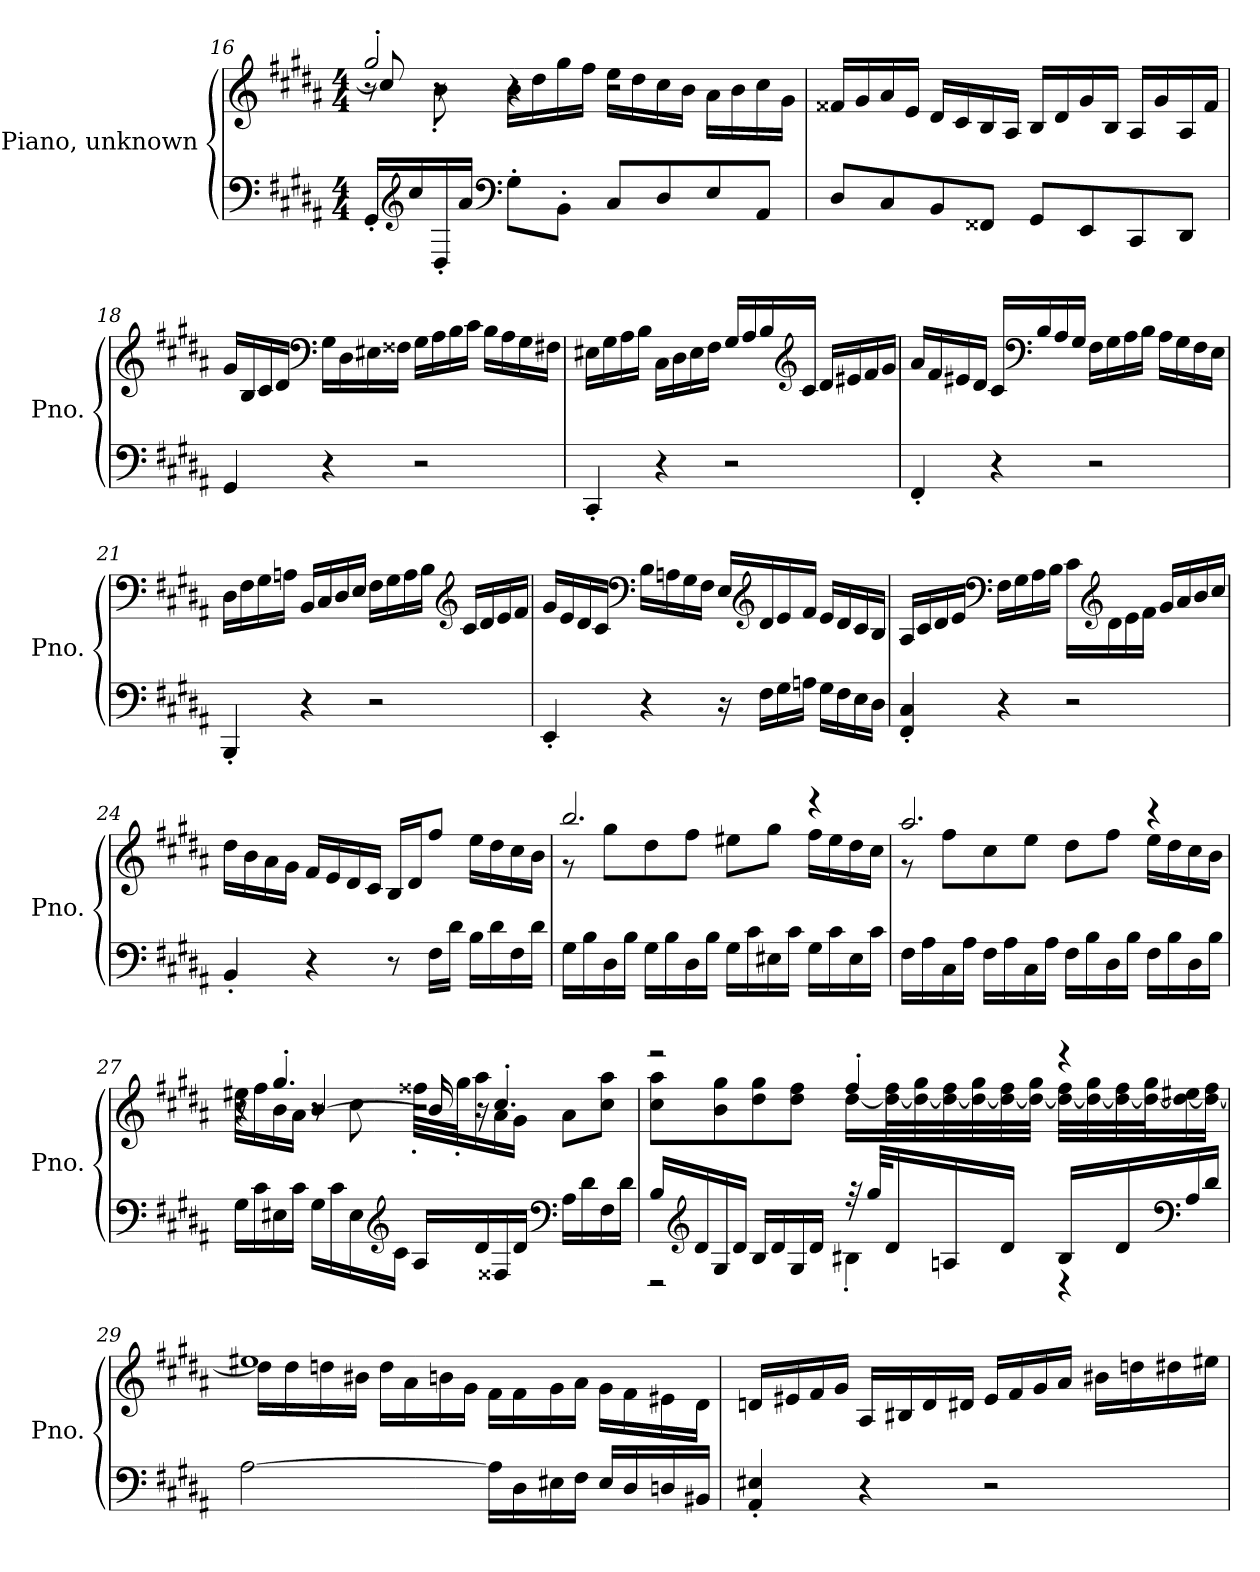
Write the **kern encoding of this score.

**kern	**kern
*part1	*part1
*staff2	*staff1
*I"Piano, unknown	*
*I'Pno.	*
*clefF4	*clefG2
*k[f#c#g#d#a#]	*k[f#c#g#d#a#]
*M4/4	*M4/4
=16	=16
*	*^
*	*	*^
16GG#'/LL	2gg#'/	8r	8cc#/]
*clefG2	*	*	*
16cc#/	.	.	.
16D#'/	.	8b'\	8r
16a#/JJ	.	.	.
*clefF4	*	*	*
8G#'\L	.	16b\LL	4r
.	.	16dd#\	.
8BB'\J	.	16gg#\	.
.	.	16ff#\JJ	.
8C#/L	2r	16ee\LL	2r
.	.	16dd#\	.
8D#/	.	16cc#\	.
.	.	16b\JJ	.
8E/	.	16a#\LL	.
.	.	16b\	.
8AA#/J	.	16cc#\	.
.	.	16g#\JJ	.
*	*v	*v	*v
!!LO:LB:g=z
=17	=17
8D#/L	16f##X/LL
.	16g#/
8C#/	16a#/
.	16e/JJ
8BB/	16d#/LL
.	16c#/
8FF##X/J	16B/
.	16A#/JJ
8GG#/L	16B/LL
.	16d#/
8EE/	16g#/
.	16B/JJ
8CC#/	16A#/LL
.	16g#/
8DD#/J	16A#/
.	16f##/JJ
=18	=18
4GG#/	16g#/LL
.	16B/
.	16c#/
.	16d#/JJ
*	*clefF4
4r	16G#\LL
.	16D#\
.	16E#X\
.	16F##X\JJ
2r	16G#\LL
.	16A#\
.	16B\
.	16c#\JJ
.	16B\LL
.	16A#\
.	16G#\
.	16F#X\JJ
!!LO:LB:g=z
=19	=19
4CC#'/	16E#X\LL
.	16G#\
.	16A#\
.	16B\JJ
4r	16C#\LL
.	16D#\
.	16E#\
.	16F#\JJ
2r	16G#/LL
.	16A#/
.	16B/
*	*clefG2
.	16c#/JJ
.	16d#/LL
.	16e#X/
.	16f#/
.	16g#/JJ
=20	=20
4FF#'/	16a#/LL
.	16f#/
.	16e#X/
.	16d#/JJ
4r	16c#/LL
*	*clefF4
.	16B/
.	16A#/
.	16G#/JJ
2r	16F#\LL
.	16G#\
.	16A#\
.	16B\JJ
.	16A#\LL
.	16G#\
.	16F#\
.	16E\JJ
!!LO:LB:g=z
=21	=21
4BBB'/	16D#\LL
.	16F#\
.	16G#\
.	16An\JJ
4r	16BB/LL
.	16C#/
.	16D#/
.	16E/JJ
2r	16F#\LL
.	16G#\
.	16A\
.	16B\JJ
*	*clefG2
.	16c#/LL
.	16d#/
.	16e/
.	16f#/JJ
=22	=22
4EE'/	16g#/LL
.	16e/
.	16d#/
.	16c#/JJ
*	*clefF4
4r	16B\LL
.	16An\
.	16G#\
.	16F#\JJ
16r	16E/LL
*	*clefG2
16F#\LL	16d#/
16G#\	16e/
16An\JJ	16f#/JJ
16G#\LL	16e/LL
16F#\	16d#/
16E\	16c#/
16D#\JJ	16B/JJ
!!LO:LB:g=z
=23	=23
4FF#/' 4C#/'	16A#/LL
.	16c#/
.	16d#/
.	16e/JJ
*	*clefF4
4r	16F#\LL
.	16G#\
.	16A#\
.	16B\JJ
2r	16c#\LL
*	*clefG2
.	16d#\
.	16e\
.	16f#\JJ
.	16g#/LL
.	16a#/
.	16b/
.	16cc#/JJ
=24	=24
4BB'/	16dd#\LL
.	16b\
.	16a#\
.	16g#\JJ
4r	16f#/LL
.	16e/
.	16d#/
.	16c#/JJ
8r	16B/LL
.	16d#/J
16F#\LL	8ff#/J
16d#\JJ	.
16B\LL	16ee\LL
16d#\	16dd#\
16F#\	16cc#\
16d#\JJ	16b\JJ
!!LO:PB:g=z
=25	=25
*	*^
16G#\LL	2.bb/	8r
16B\	.	.
16D#\	.	8gg#\L
16B\JJ	.	.
16G#\LL	.	8dd#\
16B\	.	.
16D#\	.	8ff#\J
16B\JJ	.	.
16G#\LL	.	8ee#X\L
16c#\	.	.
16E#X\	.	8gg#\J
16c#\JJ	.	.
16G#\LL	4r	16ff#\LL
16c#\	.	16ee#\
16E#\	.	16dd#\
16c#\JJ	.	16cc#\JJ
=26	=26	=26
16F#\LL	2.aa#/	8r
16A#\	.	.
16C#\	.	8ff#\L
16A#\JJ	.	.
16F#\LL	.	8cc#\
16A#\	.	.
16C#\	.	8ee\J
16A#\JJ	.	.
16F#\LL	.	8dd#\L
16B\	.	.
16D#\	.	8ff#\J
16B\JJ	.	.
16F#\LL	4r	16ee\LL
16B\	.	16dd#\
16D#\	.	16cc#\
16B\JJ	.	16b\JJ
!!LO:LB:g=z
=27	=27	=27
*	*	*^
16G#\LL	8r	16ee#X\LL	4r
16c#\	.	16ff#\	.
16E#X\	4.gg#'/	16b\	.
16c#\JJ	.	16a#\JJ	.
16G#\LL	.	8r	[4b/
16c#\	.	.	.
16E#\	.	8cc#\	.
*clefG2	*	*	*
16c#\JJ	.	.	.
16A#/LL	2r	32ff##X'\LLL	16b/]
.	.	32gg#'\J	.
16d#/	.	16aa#\	16r
16F##X/	.	16a#\	4.cc#'/
16d#/JJ	.	16g#\JJ	.
*clefF4	*	*	*
16A#\LL	.	8a#\L	.
16d#\	.	.	.
16F##\	.	8cc#\ 8aa#\J	.
16d#\JJ	.	.	.
*	*	*v	*v
!!LO:LB:g=z
=28	=28	=28
*^	*	*
16B/LL	2r	2r	8cc#\ 8aa#\L
*clefG2	*	*	*
16d#/	.	.	.
16G#/	.	.	8b\ 8gg#\
16d#/JJ	.	.	.
16B/LL	.	.	8dd#\ 8gg#\
16d#/	.	.	.
16G#/	.	.	8dd#\ 8ff#\J
16d#/JJ	.	.	.
32r	4B#X'\	4ff#'/	[16dd#\LL
32gg#/KLL	.	.	.
16d#/	.	.	32dd#\_ 32ff#\L
.	.	.	32dd#\_ 32gg#\
16An/	.	.	32dd#\_ 32ff#\
.	.	.	32dd#\_ 32gg#\
16d#/JJ	.	.	32dd#\_ 32ff#\
.	.	.	32dd#\_ 32gg#\JJJ
16B#/LL	4r	4r	32dd#\_ 32ff#\LLL
.	.	.	32dd#\_ 32gg#\
16d#/	.	.	32dd#\_ 32ff#\
.	.	.	32dd#\_ 32gg#\J
*clefF4	*	*	*
16A/	.	.	16dd#\_ 16ee#X\
16d#/JJ	.	.	16dd#\_ 16ff#\JJ
*v	*v	*	*
!!LO:LB:g=z	!!
=29	=29	=29
[2A#\	1ee#X	16dd#\LL]
.	.	16dd#\
.	.	16ddn\
.	.	16b#X\JJ
.	.	16dd\LL
.	.	16a#\
.	.	16bn\
.	.	16g#\JJ
16A#\LL]	.	16f#\LL
16D#\	.	16f#\
16E#X\	.	16g#\
16F#\JJ	.	16a#\JJ
16E#/LL	.	16g#\LL
16D#/	.	16f#\
16Dn/	.	16e#X\
16BB#X/JJ	.	16d#\JJ
*	*v	*v
=30	=30
4AA#/' 4E#X/'	16dn/LL
.	16e#X/
.	16f#/
.	16g#/JJ
4r	16A#/LL
.	16B#X/
.	16d/
.	16d#X/JJ
2r	16e#/LL
.	16f#/
.	16g#/
.	16a#/JJ
.	16b#X\LL
.	16ddn\
.	16dd#X\
.	16ee#X\JJ
=	=
*-	*-
